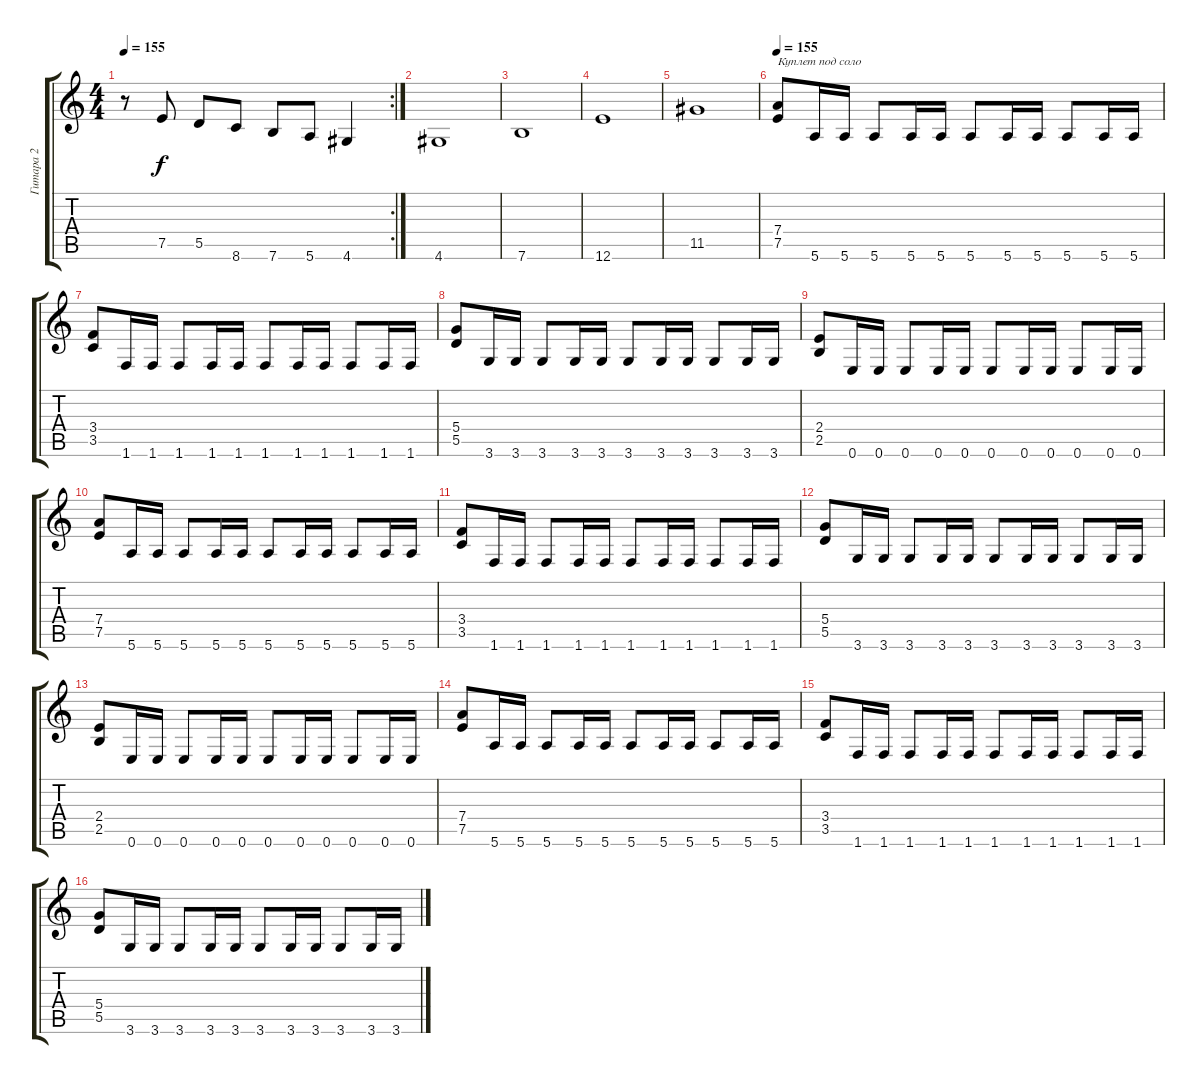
\track ("Гитара 2" "Гитара 2") {instrument distortionguitar}
\staff {score tabs}
\tuning (E4 B3 G3 D3 A2 E2) {hide}
\rc 2
\ts (4 4)
\tempo 155
\clef g2
\ks c
r.8{dy f} 7.5.8 5.5.8 8.6.8 7.6.8 5.6.8 4.6.4 |
4.6.1 |
7.6.1 |
12.6.1 |
11.5.1 |
\tempo 155
(7.4 7.5).8{txt "Куплет под соло"} 5.6.16 5.6.16 5.6.8 5.6.16 5.6.16 5.6.8 5.6.16 5.6.16 5.6.8 5.6.16 5.6.16 |
(3.4 3.5).8 1.6.16 1.6.16 1.6.8 1.6.16 1.6.16 1.6.8 1.6.16 1.6.16 1.6.8 1.6.16 1.6.16 |
(5.4 5.5).8 3.6.16 3.6.16 3.6.8 3.6.16 3.6.16 3.6.8 3.6.16 3.6.16 3.6.8 3.6.16 3.6.16 |
(2.4 2.5).8 0.6.16 0.6.16 0.6.8 0.6.16 0.6.16 0.6.8 0.6.16 0.6.16 0.6.8 0.6.16 0.6.16 |
(7.4 7.5).8 5.6.16 5.6.16 5.6.8 5.6.16 5.6.16 5.6.8 5.6.16 5.6.16 5.6.8 5.6.16 5.6.16 |
(3.4 3.5).8 1.6.16 1.6.16 1.6.8 1.6.16 1.6.16 1.6.8 1.6.16 1.6.16 1.6.8 1.6.16 1.6.16 |
(5.4 5.5).8 3.6.16 3.6.16 3.6.8 3.6.16 3.6.16 3.6.8 3.6.16 3.6.16 3.6.8 3.6.16 3.6.16 |
(2.4 2.5).8 0.6.16 0.6.16 0.6.8 0.6.16 0.6.16 0.6.8 0.6.16 0.6.16 0.6.8 0.6.16 0.6.16 |
(7.4 7.5).8 5.6.16 5.6.16 5.6.8 5.6.16 5.6.16 5.6.8 5.6.16 5.6.16 5.6.8 5.6.16 5.6.16 |
(3.4 3.5).8 1.6.16 1.6.16 1.6.8 1.6.16 1.6.16 1.6.8 1.6.16 1.6.16 1.6.8 1.6.16 1.6.16 |
(5.4 5.5).8 3.6.16 3.6.16 3.6.8 3.6.16 3.6.16 3.6.8 3.6.16 3.6.16 3.6.8 3.6.16 3.6.16
